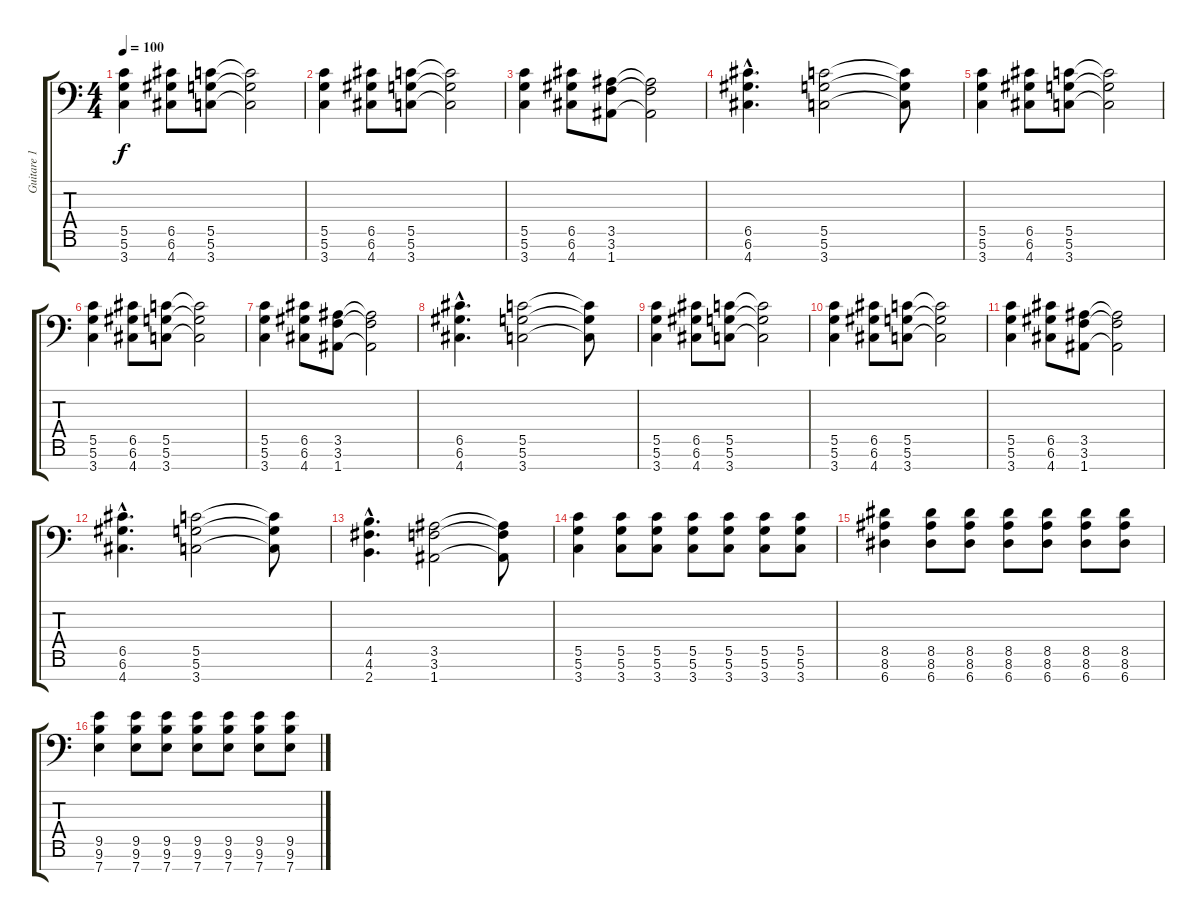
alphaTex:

\track ("Guitare 1" "Guitare 1") {instrument overdrivenguitar}
\staff {score tabs}
\tuning (D4 A3 F3 C3 G2 D2 A1) {hide}
\ts (4 4)
\tempo 100
\clef f4
\ks c
(5.5 5.6 3.7).4{dy f volume 16 instrument overdrivenguitar} (6.5 6.6 4.7).8 (5.5 5.6 3.7).8 (5.5{t} 5.6{t} 3.7{t}).2 |
(5.5 5.6 3.7).4 (6.5 6.6 4.7).8 (5.5 5.6 3.7).8 (5.5{t} 5.6{t} 3.7{t}).2 |
(5.5 5.6 3.7).4 (6.5 6.6 4.7).8 (3.5 3.6 1.7).8 (3.5{t} 3.6{t} 1.7{t}).2 |
(6.5{hac} 6.6{hac} 4.7{hac}).4{d} (5.5 5.6 3.7).2 (5.5{t} 5.6{t} 3.7{t}).8 |
(5.5 5.6 3.7).4 (6.5 6.6 4.7).8 (5.5 5.6 3.7).8 (5.5{t} 5.6{t} 3.7{t}).2 |
(5.5 5.6 3.7).4 (6.5 6.6 4.7).8 (5.5 5.6 3.7).8 (5.5{t} 5.6{t} 3.7{t}).2 |
(5.5 5.6 3.7).4 (6.5 6.6 4.7).8 (3.5 3.6 1.7).8 (3.5{t} 3.6{t} 1.7{t}).2 |
(6.5{hac} 6.6{hac} 4.7{hac}).4{d} (5.5 5.6 3.7).2 (5.5{t} 5.6{t} 3.7{t}).8 |
(5.5 5.6 3.7).4 (6.5 6.6 4.7).8 (5.5 5.6 3.7).8 (5.5{t} 5.6{t} 3.7{t}).2 |
(5.5 5.6 3.7).4 (6.5 6.6 4.7).8 (5.5 5.6 3.7).8 (5.5{t} 5.6{t} 3.7{t}).2 |
(5.5 5.6 3.7).4 (6.5 6.6 4.7).8 (3.5 3.6 1.7).8 (3.5{t} 3.6{t} 1.7{t}).2 |
(6.5{hac} 6.6{hac} 4.7{hac}).4{d} (5.5 5.6 3.7).2 (5.5{t} 5.6{t} 3.7{t}).8 |
(4.5{hac} 4.6{hac} 2.7{hac}).4{d} (3.5 3.6 1.7).2 (3.5{t} 3.6{t} 1.7{t}).8 |
(5.5 5.6 3.7).4{volume 16 instrument overdrivenguitar} (5.5 5.6 3.7).8 (5.5 5.6 3.7).8 (5.5 5.6 3.7).8 (5.5 5.6 3.7).8 (5.5 5.6 3.7).8 (5.5 5.6 3.7).8 |
(8.5 8.6 6.7).4 (8.5 8.6 6.7).8 (8.5 8.6 6.7).8 (8.5 8.6 6.7).8 (8.5 8.6 6.7).8 (8.5 8.6 6.7).8 (8.5 8.6 6.7).8 |
(9.5 9.6 7.7).4 (9.5 9.6 7.7).8 (9.5 9.6 7.7).8 (9.5 9.6 7.7).8 (9.5 9.6 7.7).8 (9.5 9.6 7.7).8 (9.5 9.6 7.7).8
